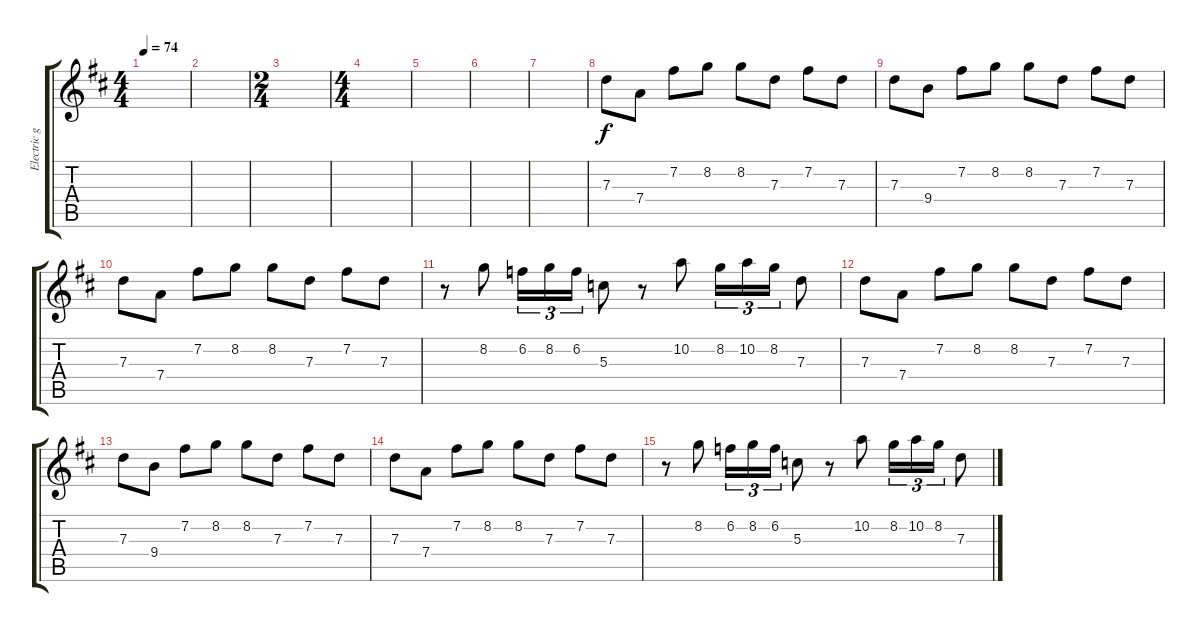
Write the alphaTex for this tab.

\track ("Electric guitar 1" "Electric g") {instrument electricguitarclean}
\staff {score tabs}
\tuning (E4 B3 G3 D3 A2 E2) {hide}
\ts (4 4)
\tempo 74
\clef g2
\ks d
|
|
\ts (2 4)
|
\ts (4 4)
|
|
|
|
7.3.8 7.4.8 7.2.8 8.2.8 8.2.8 7.3.8 7.2.8 7.3.8 |
7.3.8 9.4.8 7.2.8 8.2.8 8.2.8 7.3.8 7.2.8 7.3.8 |
7.3.8 7.4.8 7.2.8 8.2.8 8.2.8 7.3.8 7.2.8 7.3.8 |
r.8 8.2.8 6.2.16{tu (3 2)} 8.2.16{tu (3 2)} 6.2.16{tu (3 2)} 5.3.8 r.8 10.2.8 8.2.16{tu (3 2)} 10.2.16{tu (3 2)} 8.2.16{tu (3 2)} 7.3.8 |
7.3.8 7.4.8 7.2.8 8.2.8 8.2.8 7.3.8 7.2.8 7.3.8 |
7.3.8 9.4.8 7.2.8 8.2.8 8.2.8 7.3.8 7.2.8 7.3.8 |
7.3.8 7.4.8 7.2.8 8.2.8 8.2.8 7.3.8 7.2.8 7.3.8 |
r.8 8.2.8 6.2.16{tu (3 2)} 8.2.16{tu (3 2)} 6.2.16{tu (3 2)} 5.3.8 r.8 10.2.8 8.2.16{tu (3 2)} 10.2.16{tu (3 2)} 8.2.16{tu (3 2)} 7.3.8
